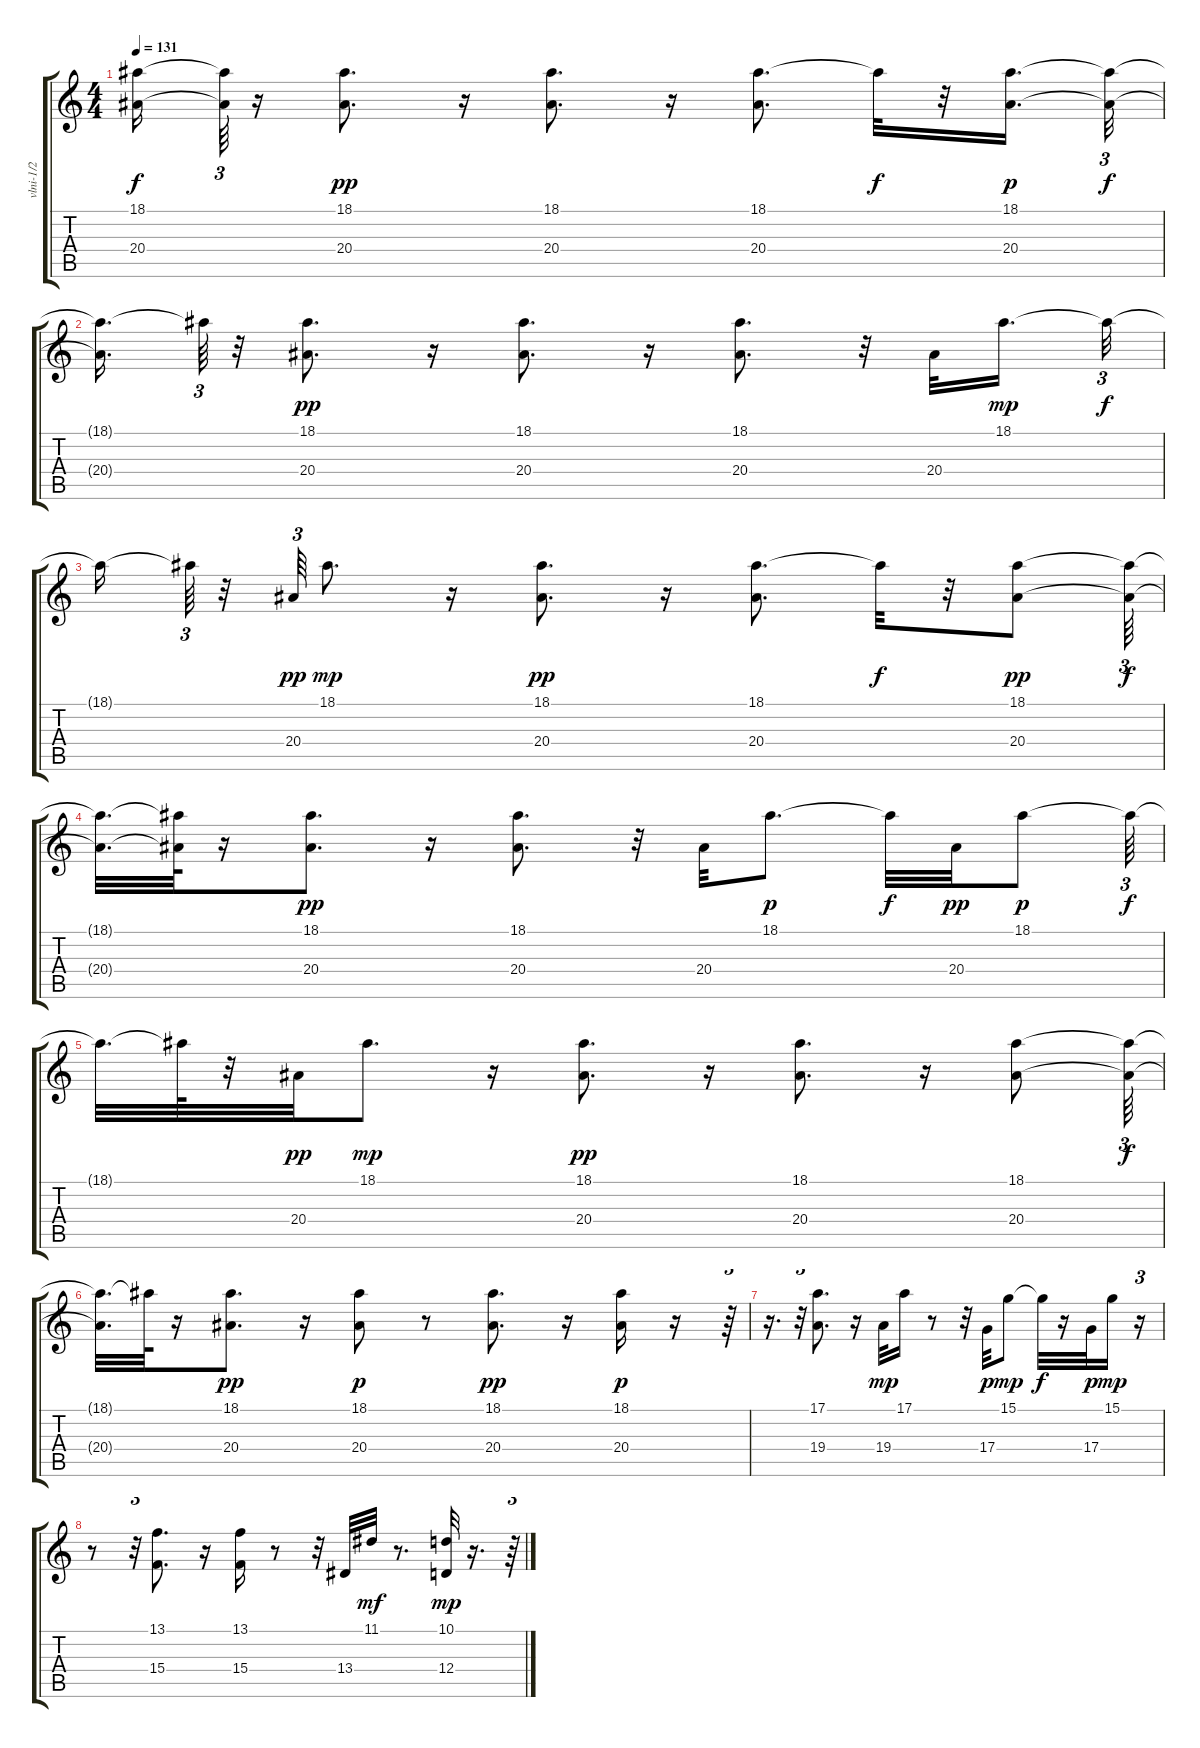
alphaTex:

\track ("vlni-1/2" "vlni-1/2") {instrument stringensemble2}
\staff {score tabs}
\tuning (E4 B3 G3 D3 A2 E2) {hide}
\ts (4 4)
\tempo 131
\clef g2
\ks c
(18.1{t} 20.4{t}).16{dy f} (18.1{t} 20.4{t}).64{tu (3 2)} r.16 (18.1 20.4).8{d dy pp} r.16 (18.1 20.4).8{d} r.16 (18.1 20.4).8{d} 18.1{t}.32{dy f} r.32 (18.1 20.4).16{d dy p} (18.1{t} 20.4{t}).32{tu (3 2) dy f} |
(18.1{t} 20.4{t}).16{d} 18.1{t}.64{tu (3 2)} r.32 (18.1 20.4).8{d dy pp} r.16 (18.1 20.4).8{d} r.16 (18.1 20.4).8{d} r.32 20.4.32 18.1.16{d dy mp beam splitsecondary} 18.1{t}.32{tu (3 2) dy f} |
18.1{t}.16 18.1{t}.64{tu (3 2)} r.32 20.4.64{tu (3 2) dy pp} 18.1.8{d dy mp} r.16 (18.1 20.4).8{d dy pp} r.16 (18.1 20.4).8{d} 18.1{t}.32{dy f} r.32 (18.1 20.4).8{dy pp} (18.1{t} 20.4{t}).64{tu (3 2) dy f} |
(18.1{t} 20.4{t}).32{d} (18.1{t} 20.4{t}).64 r.16 (18.1 20.4).8{d dy pp} r.16 (18.1 20.4).8{d} r.32 20.4.32 18.1.8{d dy p} 18.1{t}.32{dy f} 20.4.32{dy pp} 18.1.8{dy p} 18.1{t}.64{tu (3 2) dy f} |
18.1{t}.32{d} 18.1{t}.64 r.32 20.4.32{dy pp} 18.1.8{d dy mp} r.16 (18.1 20.4).8{d dy pp} r.16 (18.1 20.4).8{d} r.16 (18.1 20.4).8 (18.1{t} 20.4{t}).64{tu (3 2) dy f} |
(18.1{t} 20.4{t}).32{d} 18.1{t}.64 r.16 (18.1 20.4).8{d dy pp} r.16 (18.1 20.4).8{dy p} r.8 (18.1 20.4).8{d dy pp} r.16 (18.1 20.4).16{dy p} r.16 r.64{tu (3 2)} |
r.16{d} r.32{tu (3 2)} (17.1 19.4).8{d} r.16 19.4.32{dy mp} 17.1.16 r.8 r.32 17.4.32{dy p} 15.1.8{dy mp} 15.1{t}.32{dy f} r.16 17.4.32{dy p} 15.1.16{dy mp} r.16{tu (3 2)} |
r.8 r.32{tu (3 2)} (13.1 15.4).8{d} r.16 (13.1 15.4).16 r.8 r.32 13.4.32 11.1.32{dy mf} r.8{d} (10.1 12.4).32{dy mp} r.16{d} r.64{tu (3 2)}
